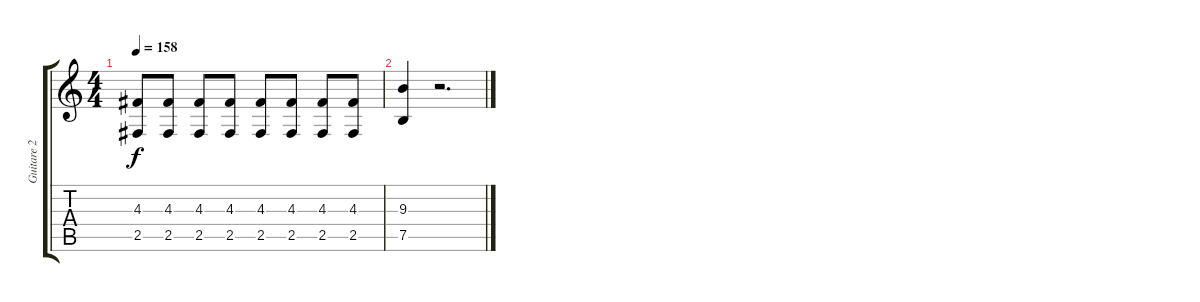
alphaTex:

\track ("Guitare 2" "Guitare 2") {instrument distortionguitar}
\staff {score tabs}
\tuning (B3 Gb3 D3 A2 E2 B1) {hide}
\ts (4 4)
\tempo 158
\clef g2
\ks c
(4.3 2.5).8{dy f} (4.3 2.5).8 (4.3 2.5).8 (4.3 2.5).8 (4.3 2.5).8 (4.3 2.5).8 (4.3 2.5).8 (4.3 2.5).8 |
(9.3 7.5).4 r.2{d}
